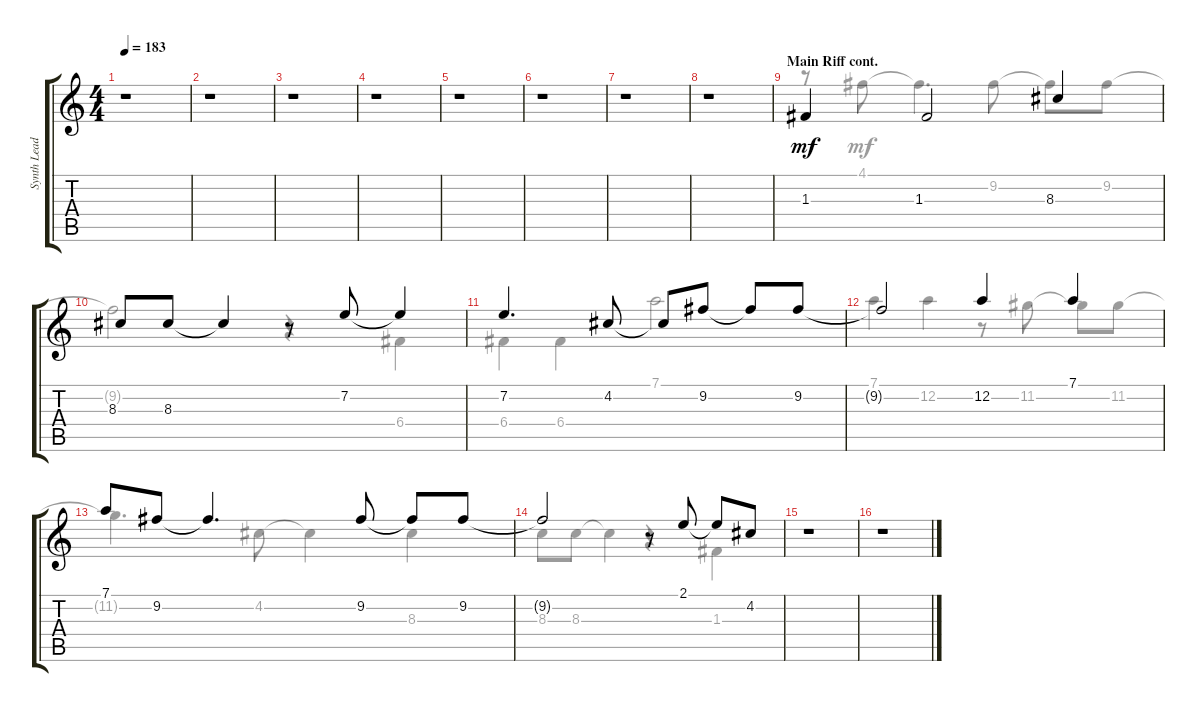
\track ("Synth Lead" "Synth Lead") {instrument electricguitarclean}
\staff {score tabs}
\tuning (D4 A3 F3 C3 G2 C2) {hide}
\voice
\ts (4 4)
\tempo 183
\clef g2
\ks aminor
r.1{dy mf} |
r.1 |
r.1 |
r.1 |
r.1 |
r.1 |
r.1 |
r.1 |
\section ("" "Main Riff cont.")
1.3.4 1.3.2 8.3.4 |
8.3.8 8.3.8 8.3{t}.4 r.8 7.2.8 7.2{t}.4 |
7.2.4{d} 4.2.8 4.2{t}.8 9.2.8 9.2{t}.8 9.2.8 |
9.2{t}.2 12.2.4 7.1.4 |
7.1.8 9.2.8 9.2{t}.4{d} 9.2.8 9.2{t}.8 9.2.8 |
9.2{t}.2 r.8 2.1.8 2.1{t}.8 4.2.8 |
r.1 |
r.1
\voice
\clef g2
\ottava regular
\simile none
\ks aminor
|
|
|
|
|
|
|
|
r.8 4.1.8 4.1{t}.4{d} 9.2.8 9.2{t}.8 9.2.8 |
9.2{t}.2 r.4 6.4.4 |
6.4.4 6.4.4 7.1.2 |
7.1.4 12.2.4 r.8 11.2.8 11.2{t}.8 11.2.8 |
11.2{t}.4{d} 4.2.8 4.2{t}.4 8.3.4 |
8.3.8 8.3.8 8.3{t}.4 r.4 1.3.4 |
|
